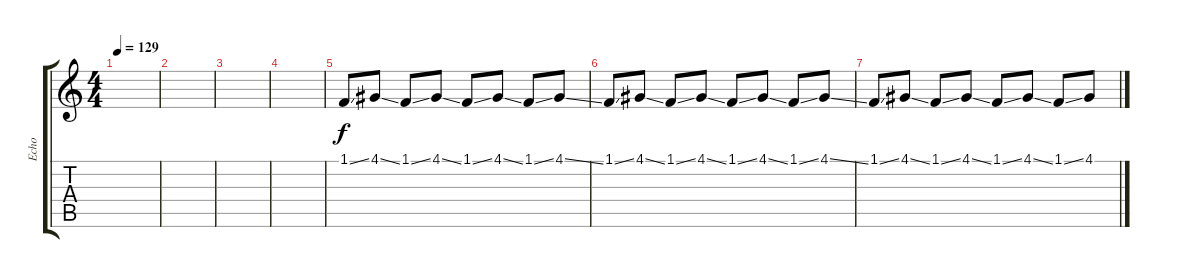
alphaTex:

\track ("Echo" "Echo") {instrument viola}
\staff {score tabs}
\tuning (E4 B3 G3 D3 A2 E2) {hide}
\ts (4 4)
\tempo 129
\clef g2
\ks c
|
|
|
|
1.1{ss}.8 4.1{ss}.8 1.1{ss}.8 4.1{ss}.8 1.1{ss}.8 4.1{ss}.8 1.1{ss}.8 4.1{ss}.8 |
1.1{ss}.8 4.1{ss}.8 1.1{ss}.8 4.1{ss}.8 1.1{ss}.8 4.1{ss}.8 1.1{ss}.8 4.1{ss}.8 |
1.1{ss}.8 4.1{ss}.8 1.1{ss}.8 4.1{ss}.8 1.1{ss}.8 4.1{ss}.8 1.1{ss}.8 4.1.8
